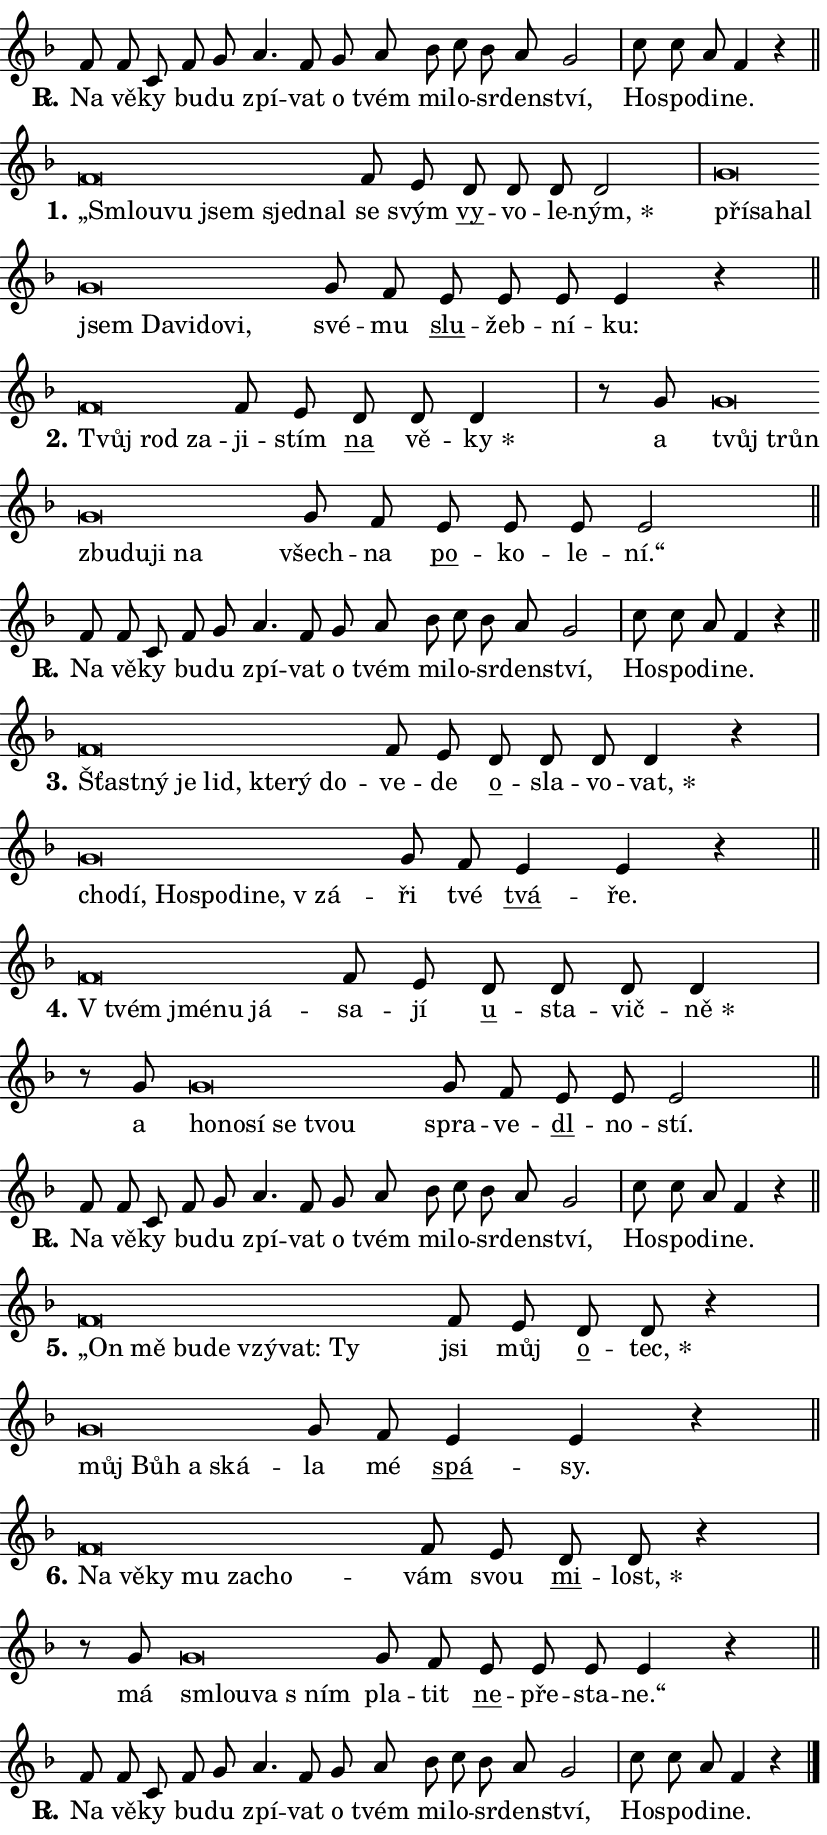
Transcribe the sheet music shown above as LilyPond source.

\version "2.24.0"
\header { tagline = "" }
\paper {
  indent = 0\cm
  top-margin = 0\cm
  right-margin = 0.13\cm % to fit lyric hyphens
  bottom-margin = 0\cm
  left-margin = 0\cm
  paper-width = 14\cm
  page-breaking = #ly:one-page-breaking
  system-system-spacing.basic-distance = #11
  score-system-spacing.basic-distance = #11
  ragged-last = ##f
}


%% Author: Thomas Morley
%% https://lists.gnu.org/archive/html/lilypond-user/2020-05/msg00002.html
#(define (line-position grob)
"Returns position of @var[grob} in current system:
   @code{'start}, if at first time-step
   @code{'end}, if at last time-step
   @code{'middle} otherwise
"
  (let* ((col (ly:item-get-column grob))
         (ln (ly:grob-object col 'left-neighbor))
         (rn (ly:grob-object col 'right-neighbor))
         (col-to-check-left (if (ly:grob? ln) ln col))
         (col-to-check-right (if (ly:grob? rn) rn col))
         (break-dir-left
           (and
             (ly:grob-property col-to-check-left 'non-musical #f)
             (ly:item-break-dir col-to-check-left)))
         (break-dir-right
           (and
             (ly:grob-property col-to-check-right 'non-musical #f)
             (ly:item-break-dir col-to-check-right))))
        (cond ((eqv? 1 break-dir-left) 'start)
              ((eqv? -1 break-dir-right) 'end)
              (else 'middle))))

#(define (tranparent-at-line-position vctor)
  (lambda (grob)
  "Relying on @code{line-position} select the relevant enry from @var{vctor}.
Used to determine transparency,"
    (case (line-position grob)
      ((end) (not (vector-ref vctor 0)))
      ((middle) (not (vector-ref vctor 1)))
      ((start) (not (vector-ref vctor 2))))))

noteHeadBreakVisibility =
#(define-music-function (break-visibility)(vector?)
"Makes @code{NoteHead}s transparent relying on @var{break-visibility}"
#{
  \override NoteHead.transparent =
    #(tranparent-at-line-position break-visibility)
#})

#(define delete-ledgers-for-transparent-note-heads
  (lambda (grob)
    "Reads whether a @code{NoteHead} is transparent.
If so this @code{NoteHead} is removed from @code{'note-heads} from
@var{grob}, which is supposed to be @code{LedgerLineSpanner}.
As a result ledgers are not printed for this @code{NoteHead}"
    (let* ((nhds-array (ly:grob-object grob 'note-heads))
           (nhds-list
             (if (ly:grob-array? nhds-array)
                 (ly:grob-array->list nhds-array)
                 '()))
           ;; Relies on the transparent-property being done before
           ;; Staff.LedgerLineSpanner.after-line-breaking is executed.
           ;; This is fragile ...
           (to-keep
             (remove
               (lambda (nhd)
                 (ly:grob-property nhd 'transparent #f))
               nhds-list)))
      ;; TODO find a better method to iterate over grob-arrays, similiar
      ;; to filter/remove etc for lists
      ;; For now rebuilt from scratch
      (set! (ly:grob-object grob 'note-heads)  '())
      (for-each
        (lambda (nhd)
          (ly:pointer-group-interface::add-grob grob 'note-heads nhd))
        to-keep))))

squashNotes = {
  \override NoteHead.X-extent = #'(-0.2 . 0.2)
  \override NoteHead.Y-extent = #'(-0.75 . 0)
  \override NoteHead.stencil =
    #(lambda (grob)
       (let ((pos (ly:grob-property grob 'staff-position)))
         (begin
           (if (< pos -7) (display "ERROR: Lower brevis then expected\n") (display ""))
           (if (<= pos -6) ly:text-interface::print ly:note-head::print))))
}
unSquashNotes = {
  \revert NoteHead.X-extent
  \revert NoteHead.Y-extent
  \revert NoteHead.stencil
}

hideNotes = \noteHeadBreakVisibility #begin-of-line-visible
unHideNotes = \noteHeadBreakVisibility #all-visible

% work-around for resetting accidentals
% https://lilypond.org/doc/v2.23/Documentation/notation/displaying-rhythms#unmetered-music
cadenzaMeasure = {
  \cadenzaOff
  \partial 1024 s1024
  \cadenzaOn
}

#(define-markup-command (accent layout props text) (markup?)
  "Underline accented syllable"
  (interpret-markup layout props
    #{\markup \override #'(offset . 4.3) \underline { #text }#}))

responsum = \markup \concat {
  "R" \hspace #-1.05 \path #0.1 #'((moveto 0 0.07) (lineto 0.9 0.8)) \hspace #0.05 "."
}

spaceSize = #0.6828661417322834 % exact space size for TeX Gyre Schola

\layout {
  \context {
    \Staff
    \remove "Time_signature_engraver"
    \override LedgerLineSpanner.after-line-breaking = #delete-ledgers-for-transparent-note-heads
  }
  \context {
    \Lyrics {
      \override LyricSpace.minimum-distance = \spaceSize
      \override LyricText.font-name = #"TeX Gyre Schola"
      \override LyricText.font-size = 1
      \override StanzaNumber.font-name = #"TeX Gyre Schola Bold"
      \override StanzaNumber.font-size = 1
    }
  }
  \context {
    \Score 
    \override NoteHead.text =
      #(lambda (grob) 
        (let ((pos (ly:grob-property grob 'staff-position)))
          #{\markup {
            \combine
              \halign #-0.55 \raise #(if (= pos -6) 0 0.5) \override #'(thickness . 2) \draw-line #'(3.2 . 0)
              \musicglyph "noteheads.sM1"
          }#}))
  }
}

% magnetic-lyrics.ily
%
%   written by
%     Jean Abou Samra <jean@abou-samra.fr>
%     Werner Lemberg <wl@gnu.org>
%
%   adapted by
%     Jiri Hon <jiri.hon@gmail.com>
%
% Version 2022-Apr-15

% https://www.mail-archive.com/lilypond-user@gnu.org/msg149350.html

#(define (Left_hyphen_pointer_engraver context)
   "Collect syllable-hyphen-syllable occurrences in lyrics and store
them in properties.  This engraver only looks to the left.  For
example, if the lyrics input is @code{foo -- bar}, it does the
following.

@itemize @bullet
@item
Set the @code{text} property of the @code{LyricHyphen} grob between
@q{foo} and @q{bar} to @code{foo}.

@item
Set the @code{left-hyphen} property of the @code{LyricText} grob with
text @q{foo} to the @code{LyricHyphen} grob between @q{foo} and
@q{bar}.
@end itemize

Use this auxiliary engraver in combination with the
@code{lyric-@/text::@/apply-@/magnetic-@/offset!} hook."
   (let ((hyphen #f)
         (text #f))
     (make-engraver
      (acknowledgers
       ((lyric-syllable-interface engraver grob source-engraver)
        (set! text grob)))
      (end-acknowledgers
       ((lyric-hyphen-interface engraver grob source-engraver)
        ;(when (not (grob::has-interface grob 'lyric-space-interface))
          (set! hyphen grob)));)
      ((stop-translation-timestep engraver)
       (when (and text hyphen)
         (ly:grob-set-object! text 'left-hyphen hyphen))
       (set! text #f)
       (set! hyphen #f)))))

#(define (lyric-text::apply-magnetic-offset! grob)
   "If the space between two syllables is less than the value in
property @code{LyricText@/.details@/.squash-threshold}, move the right
syllable to the left so that it gets concatenated with the left
syllable.

Use this function as a hook for
@code{LyricText@/.after-@/line-@/breaking} if the
@code{Left_@/hyphen_@/pointer_@/engraver} is active."
   (let ((hyphen (ly:grob-object grob 'left-hyphen #f)))
     (when hyphen
       (let ((left-text (ly:spanner-bound hyphen LEFT)))
         (when (grob::has-interface left-text 'lyric-syllable-interface)
           (let* ((common (ly:grob-common-refpoint grob left-text X))
                  (this-x-ext (ly:grob-extent grob common X))
                  (left-x-ext
                   (begin
                     ;; Trigger magnetism for left-text.
                     (ly:grob-property left-text 'after-line-breaking)
                     (ly:grob-extent left-text common X)))
                  ;; `delta` is the gap width between two syllables.
                  (delta (- (interval-start this-x-ext)
                            (interval-end left-x-ext)))
                  (details (ly:grob-property grob 'details))
                  (threshold (assoc-get 'squash-threshold details 0.2)))
             (when (< delta threshold)
               (let* (;; We have to manipulate the input text so that
                      ;; ligatures crossing syllable boundaries are not
                      ;; disabled.  For languages based on the Latin
                      ;; script this is essentially a beautification.
                      ;; However, for non-Western scripts it can be a
                      ;; necessity.
                      (lt (ly:grob-property left-text 'text))
                      (rt (ly:grob-property grob 'text))
                      (is-space (grob::has-interface hyphen 'lyric-space-interface))
                      (space (if is-space " " ""))
                      (extra-delta (if is-space spaceSize 0))
                      ;; Append new syllable.
                      (ltrt-space (if (and (string? lt) (string? rt))
                                (string-append lt space rt)
                                (make-concat-markup (list lt space rt))))
                      ;; Right-align `ltrt` to the right side.
                      (ltrt-space-markup (grob-interpret-markup
                               grob
                               (make-translate-markup
                                (cons (interval-length this-x-ext) 0)
                                (make-right-align-markup ltrt-space)))))
                 (begin
                   ;; Don't print `left-text`.
                   (ly:grob-set-property! left-text 'stencil #f)
                   ;; Set text and stencil (which holds all collected
                   ;; syllables so far) and shift it to the left.
                   (ly:grob-set-property! grob 'text ltrt-space)
                   (ly:grob-set-property! grob 'stencil ltrt-space-markup)
                   (ly:grob-translate-axis! grob (- (- delta extra-delta)) X))))))))))


#(define (lyric-hyphen::displace-bounds-first grob)
   ;; Make very sure this callback isn't triggered too early.
   (let ((left (ly:spanner-bound grob LEFT))
         (right (ly:spanner-bound grob RIGHT)))
     (ly:grob-property left 'after-line-breaking)
     (ly:grob-property right 'after-line-breaking)
     (ly:lyric-hyphen::print grob)))

squashThreshold = #0.4

\layout {
  \context {
    \Lyrics
    \consists #Left_hyphen_pointer_engraver
    \override LyricText.after-line-breaking =
      #lyric-text::apply-magnetic-offset!
    \override LyricHyphen.stencil = #lyric-hyphen::displace-bounds-first
    \override LyricText.details.squash-threshold = \squashThreshold
    \override LyricHyphen.minimum-distance = 0
    \override LyricHyphen.minimum-length = \squashThreshold
  }
}

squashText = \override LyricText.details.squash-threshold = 9999
unSquashText = \override LyricText.details.squash-threshold = \squashThreshold

leftText = \override LyricText.self-alignment-X = #LEFT
unLeftText = \revert LyricText.self-alignment-X

starOffset = #(lambda (grob) 
                (let ((x_offset (ly:self-alignment-interface::aligned-on-x-parent grob)))
                  (if (= x_offset 0) 0 (+ x_offset 1.2))))

star = #(define-music-function (syllable)(string?)
"Append star separator at the end of a syllable"
#{
  \once \override LyricText.X-offset = #starOffset
  \lyricmode { \markup {
    #syllable
    \override #'((font-name . "TeX Gyre Schola Bold")) \hspace #0.2 \lower #0.65 \larger "*"
  } }
#})

starAccent = #(define-music-function (syllable)(string?)
"Append star separator at the end of a syllable and make accent"
#{
  \once \override LyricText.X-offset = #starOffset
  \lyricmode { \markup {
    \accent #syllable
    \override #'((font-name . "TeX Gyre Schola Bold")) \hspace #0.2 \lower #0.65 \larger "*"
  } }
#})

breath = #(define-music-function (syllable)(string?)
"Append breathing indicator at the end of a syllable"
#{
  \lyricmode { \markup { #syllable "+" } }
#})

optionalBreath = #(define-music-function (syllable)(string?)
"Append optional breathing indicator at the end of a syllable"
#{
  \lyricmode { \markup { #syllable "(+)" } }
#})


\score {
    <<
        \new Voice = "melody" { \cadenzaOn \key f \major \relative { f'8 f c f g a4. f8 \bar "" g a \bar "" bes c bes a g2 \cadenzaMeasure \bar "|" c8 c a f4 r \cadenzaMeasure \bar "||" \break } }
        \new Lyrics \lyricsto "melody" { \lyricmode { \set stanza = \responsum
Na vě -- ky bu -- du zpí -- vat o tvém mi -- lo -- sr -- den -- ství, Ho -- spo -- di -- ne. } }
    >>
    \layout {}
}

\score {
    <<
        \new Voice = "melody" { \cadenzaOn \key f \major \relative { \squashNotes f'\breve*1/16 \hideNotes \breve*1/16 \bar "" \breve*1/16 \bar "" \breve*1/16 \breve*1/16 \bar "" \unHideNotes \unSquashNotes f8 e \bar "" d d d d2 \cadenzaMeasure \bar "|" \squashNotes g\breve*1/16 \hideNotes \breve*1/16 \bar "" \breve*1/16 \bar "" \breve*1/16 \bar "" \breve*1/16 \bar "" \breve*1/16 \bar "" \breve*1/16 \breve*1/16 \bar "" \unHideNotes \unSquashNotes g8 f \bar "" e e e e4 r \cadenzaMeasure \bar "||" \break } }
        \new Lyrics \lyricsto "melody" { \lyricmode { \set stanza = "1."
\leftText „Smlou -- \squashText vu jsem sjed -- nal \unLeftText \unSquashText se svým \markup \accent vy -- vo -- le -- \star ným, \leftText pří -- \squashText sa -- hal jsem Da -- vi -- do -- vi, \unLeftText \unSquashText své -- mu \markup \accent slu -- žeb -- ní -- ku: } }
    >>
    \layout {}
}

\score {
    <<
        \new Voice = "melody" { \cadenzaOn \key f \major \relative { \squashNotes f'\breve*1/16 \hideNotes \breve*1/16 \breve*1/16 \bar "" \unHideNotes \unSquashNotes f8 e \bar "" d d d4 \cadenzaMeasure \bar "|" r8 g \squashNotes g\breve*1/16 \hideNotes \breve*1/16 \bar "" \breve*1/16 \bar "" \breve*1/16 \bar "" \breve*1/16 \breve*1/16 \bar "" \unHideNotes \unSquashNotes g8 f \bar "" e e e e2 \cadenzaMeasure \bar "||" \break } }
        \new Lyrics \lyricsto "melody" { \lyricmode { \set stanza = "2."
\leftText Tvůj \squashText rod za -- \unLeftText \unSquashText ji -- stím \markup \accent na vě -- \star ky a \leftText tvůj \squashText trůn zbu -- du -- ji na \unLeftText \unSquashText všech -- na \markup \accent po -- ko -- le -- ní.“ } }
    >>
    \layout {}
}

\score {
    <<
        \new Voice = "melody" { \cadenzaOn \key f \major \relative { f'8 f c f g a4. f8 \bar "" g a \bar "" bes c bes a g2 \cadenzaMeasure \bar "|" c8 c a f4 r \cadenzaMeasure \bar "||" \break } }
        \new Lyrics \lyricsto "melody" { \lyricmode { \set stanza = \responsum
Na vě -- ky bu -- du zpí -- vat o tvém mi -- lo -- sr -- den -- ství, Ho -- spo -- di -- ne. } }
    >>
    \layout {}
}

\score {
    <<
        \new Voice = "melody" { \cadenzaOn \key f \major \relative { \squashNotes f'\breve*1/16 \hideNotes \breve*1/16 \bar "" \breve*1/16 \bar "" \breve*1/16 \bar "" \breve*1/16 \bar "" \breve*1/16 \breve*1/16 \bar "" \unHideNotes \unSquashNotes f8 e \bar "" d d d d4 r \cadenzaMeasure \bar "|" \squashNotes g\breve*1/16 \hideNotes \breve*1/16 \bar "" \breve*1/16 \bar "" \breve*1/16 \bar "" \breve*1/16 \bar "" \breve*1/16 \breve*1/16 \bar "" \unHideNotes \unSquashNotes g8 f \bar "" e4 e4 r \cadenzaMeasure \bar "||" \break } }
        \new Lyrics \lyricsto "melody" { \lyricmode { \set stanza = "3."
\leftText Šťast -- \squashText ný je lid, kte -- rý do -- \unLeftText \unSquashText ve -- de \markup \accent o -- sla -- vo -- \star vat, \leftText cho -- \squashText dí, Ho -- spo -- di -- ne, "v zá" -- \unLeftText \unSquashText ři tvé \markup \accent tvá -- ře. } }
    >>
    \layout {}
}

\score {
    <<
        \new Voice = "melody" { \cadenzaOn \key f \major \relative { \squashNotes f'\breve*1/16 \hideNotes \breve*1/16 \bar "" \breve*1/16 \breve*1/16 \bar "" \unHideNotes \unSquashNotes f8 e \bar "" d d d d4 \cadenzaMeasure \bar "|" r8 g \squashNotes g\breve*1/16 \hideNotes \breve*1/16 \bar "" \breve*1/16 \bar "" \breve*1/16 \breve*1/16 \bar "" \unHideNotes \unSquashNotes g8 f \bar "" e e e2 \cadenzaMeasure \bar "||" \break } }
        \new Lyrics \lyricsto "melody" { \lyricmode { \set stanza = "4."
\leftText "V tvém" \squashText jmé -- nu já -- \unLeftText \unSquashText sa -- jí \markup \accent u -- sta -- vič -- \star ně a \leftText ho -- \squashText no -- sí se tvou \unLeftText \unSquashText spra -- ve -- \markup \accent dl -- no -- stí. } }
    >>
    \layout {}
}

\score {
    <<
        \new Voice = "melody" { \cadenzaOn \key f \major \relative { f'8 f c f g a4. f8 \bar "" g a \bar "" bes c bes a g2 \cadenzaMeasure \bar "|" c8 c a f4 r \cadenzaMeasure \bar "||" \break } }
        \new Lyrics \lyricsto "melody" { \lyricmode { \set stanza = \responsum
Na vě -- ky bu -- du zpí -- vat o tvém mi -- lo -- sr -- den -- ství, Ho -- spo -- di -- ne. } }
    >>
    \layout {}
}

\score {
    <<
        \new Voice = "melody" { \cadenzaOn \key f \major \relative { \squashNotes f'\breve*1/16 \hideNotes \breve*1/16 \bar "" \breve*1/16 \bar "" \breve*1/16 \bar "" \breve*1/16 \bar "" \breve*1/16 \breve*1/16 \bar "" \unHideNotes \unSquashNotes f8 e \bar "" d8 d r4 \cadenzaMeasure \bar "|" \squashNotes g\breve*1/16 \hideNotes \breve*1/16 \bar "" \breve*1/16 \breve*1/16 \bar "" \unHideNotes \unSquashNotes g8 f \bar "" e4 e r \cadenzaMeasure \bar "||" \break } }
        \new Lyrics \lyricsto "melody" { \lyricmode { \set stanza = "5."
\leftText „On \squashText mě bu -- de vzý -- vat: Ty \unLeftText \unSquashText jsi můj \markup \accent o -- \star tec, \leftText můj \squashText Bůh a ská -- \unLeftText \unSquashText la mé \markup \accent spá -- sy. } }
    >>
    \layout {}
}

\score {
    <<
        \new Voice = "melody" { \cadenzaOn \key f \major \relative { \squashNotes f'\breve*1/16 \hideNotes \breve*1/16 \bar "" \breve*1/16 \bar "" \breve*1/16 \bar "" \breve*1/16 \breve*1/16 \bar "" \unHideNotes \unSquashNotes f8 e \bar "" d8 d r4 \cadenzaMeasure \bar "|" r8 g \squashNotes g\breve*1/16 \hideNotes \breve*1/16 \breve*1/16 \bar "" \unHideNotes \unSquashNotes g8 f \bar "" e e e e4 r \cadenzaMeasure \bar "||" \break } }
        \new Lyrics \lyricsto "melody" { \lyricmode { \set stanza = "6."
\leftText Na \squashText vě -- ky mu za -- cho -- \unLeftText \unSquashText vám svou \markup \accent mi -- \star lost, má \leftText smlou -- \squashText va "s ním" \unLeftText \unSquashText pla -- tit \markup \accent ne -- pře -- sta -- ne.“ } }
    >>
    \layout {}
}

\score {
    <<
        \new Voice = "melody" { \cadenzaOn \key f \major \relative { f'8 f c f g a4. f8 \bar "" g a \bar "" bes c bes a g2 \cadenzaMeasure \bar "|" c8 c a f4 r \cadenzaMeasure \bar "||" \break } \bar "|." }
        \new Lyrics \lyricsto "melody" { \lyricmode { \set stanza = \responsum
Na vě -- ky bu -- du zpí -- vat o tvém mi -- lo -- sr -- den -- ství, Ho -- spo -- di -- ne. } }
    >>
    \layout {}
}
